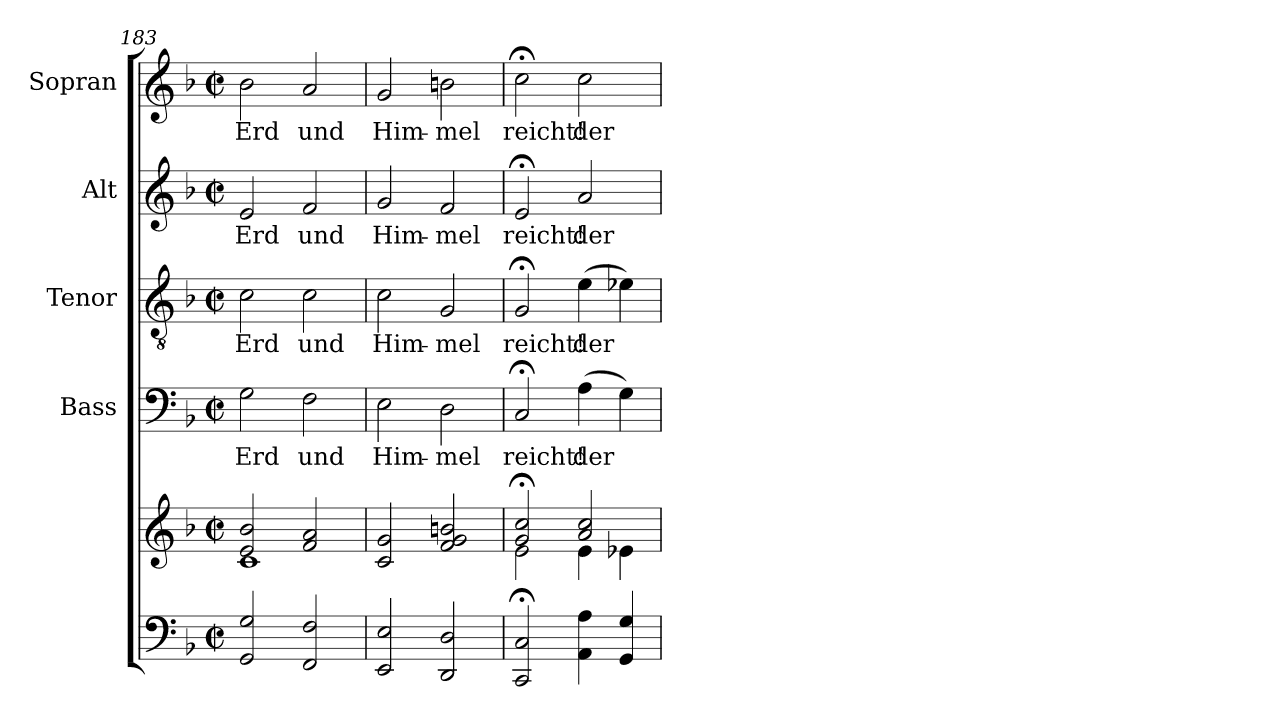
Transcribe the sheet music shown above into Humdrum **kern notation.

**kern	**kern	**kern	**text	**kern	**text	**kern	**text	**kern	**text
*part5	*part5	*part4	*part4	*part3	*part3	*part2	*part2	*part1	*part1
*staff6	*staff5	*staff4	*staff4	*staff3	*staff3	*staff2	*staff2	*staff1	*staff1
*	*	*I"Bass	*	*I"Tenor	*	*I"Alt	*	*I"Sopran	*
*	*	*I'B.	*	*I'T.	*	*I'A.	*	*I'S.	*
!!LO:PB:g=z
*clefF4	*clefG2	*clefF4	*	*clefGv2	*	*clefG2	*	*clefG2	*
*k[b-]	*k[b-]	*k[b-]	*	*k[b-]	*	*k[b-]	*	*k[b-]	*
*F:	*F:	*F:	*	*F:	*	*F:	*	*F:	*
*M2/2	*M2/2	*M2/2	*	*M2/2	*	*M2/2	*	*M2/2	*
*met(c|)	*met(c|)	*met(c|)	*	*met(c|)	*	*met(c|)	*	*met(c|)	*
=183	=183	=183	=183	=183	=183	=183	=183	=183	=183
*	*^	*	*	*	*	*	*	*	*
!	!	!	!	!LO:LY:b	!	!LO:LY:b	!	!LO:LY:b	!	!LO:LY:b
2GG/ 2G/	2e/ 2b-/	1c	2G\	Erd	2c\	Erd	2e/	Erd	2b-\	Erd
!	!	!	!	!LO:LY:b	!	!LO:LY:b	!	!LO:LY:b	!	!LO:LY:b
2FF/ 2F/	2f/ 2a/	.	2F\	und	2c\	und	2f/	und	2a/	und
*	*v	*v	*	*	*	*	*	*	*	*
=184	=184	=184	=184	=184	=184	=184	=184	=184	=184
!	!	!	!LO:LY:b	!	!LO:LY:b	!	!LO:LY:b	!	!LO:LY:b
2EE/ 2E/	2c/ 2g/	2E\	Him-	2c\	Him-	2g/	Him-	2g/	Him-
!	!	!	!LO:LY:b	!	!LO:LY:b	!	!LO:LY:b	!	!LO:LY:b
2DD/ 2D/	2f/ 2g/ 2bn/	2D\	-mel	2G/	-mel	2f/	-mel	2bn\	-mel
=185	=185	=185	=185	=185	=185	=185	=185	=185	=185
*	*^	*	*	*	*	*	*	*	*
!	!	!	!	!LO:LY:b	!	!LO:LY:b	!	!LO:LY:b	!	!LO:LY:b
2CC/; 2C/;	2g/;< 2cc/;<	2e\	2C;</	reicht!	2G;</	reicht!	2e;</	reicht!	2cc;<\	reicht!
!	!	!	!	!LO:LY:b	!	!LO:LY:b	!	!LO:LY:b	!	!LO:LY:b
4AA\ 4A\	2a/ 2cc/	4e\	(>4A\	der	(>4e\	der	2a/	der	2cc\	der
4GG/ 4G/	.	4e-X\	4G\)	.	4e-X\)	.	.	.	.	.
*	*v	*v	*	*	*	*	*	*	*	*
=	=	=	=	=	=	=	=	=	=
*-	*-	*-	*-	*-	*-	*-	*-	*-	*-
